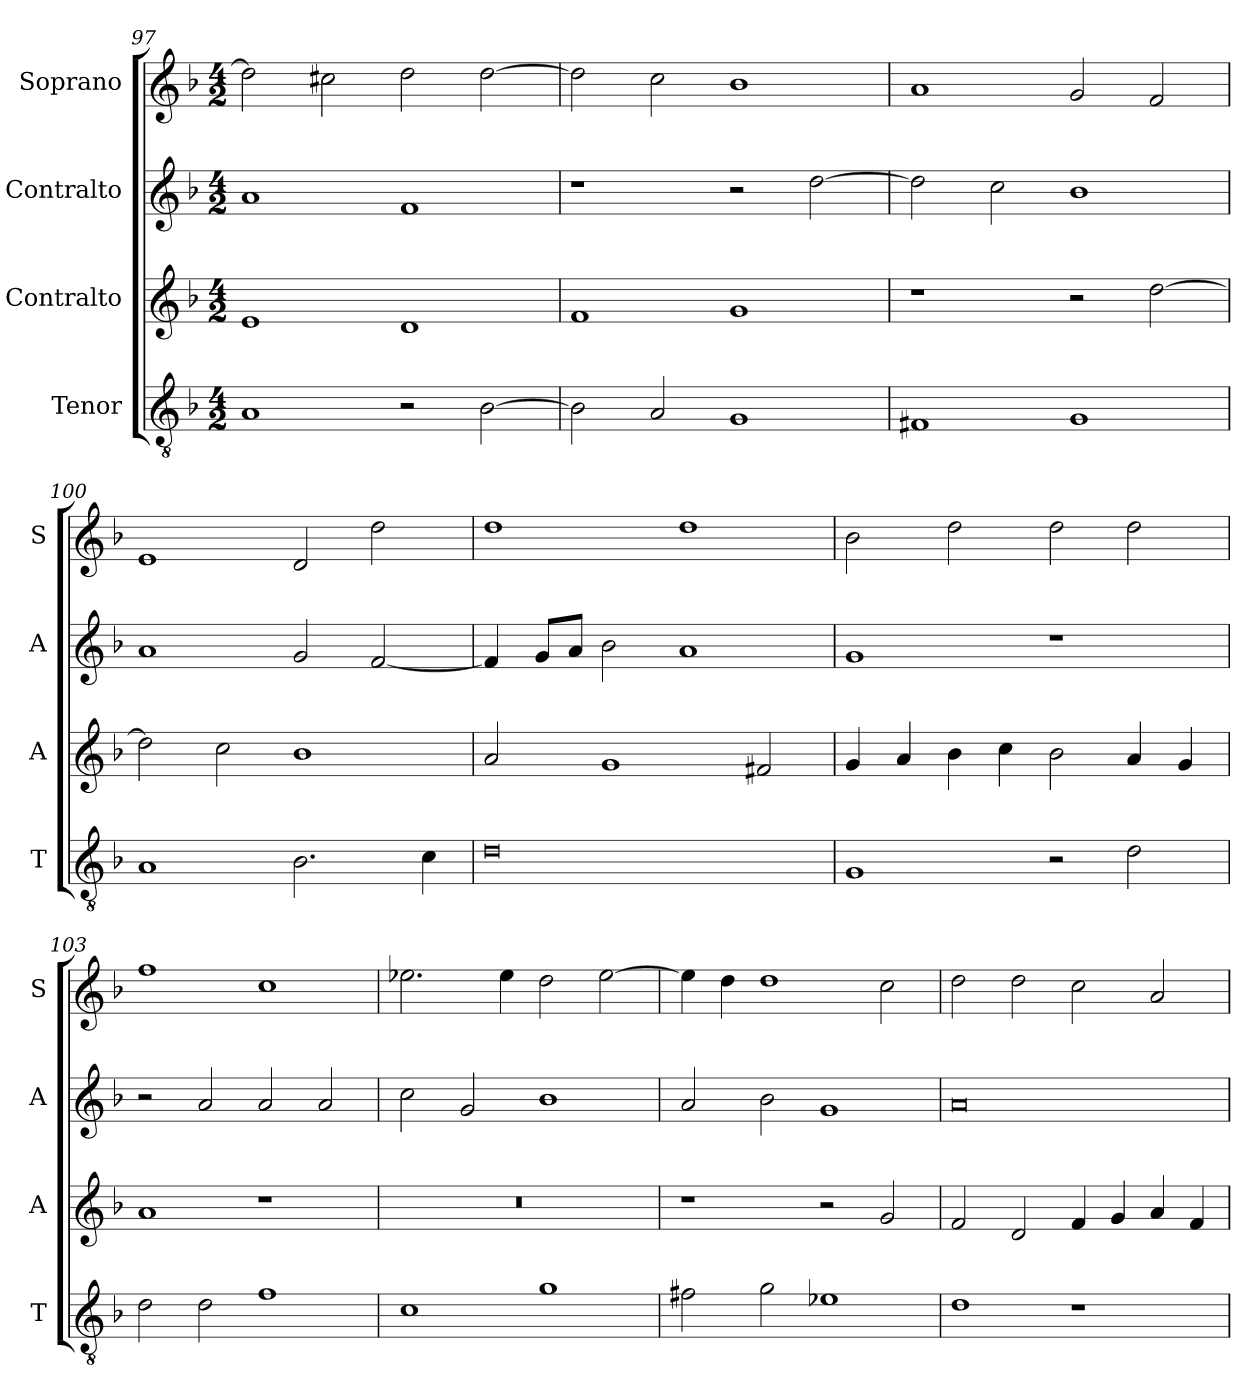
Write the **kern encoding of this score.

**kern	**kern	**kern	**kern
*part4	*part3	*part2	*part1
*staff4	*staff3	*staff2	*staff1
*I"Tenor	*I"Contralto	*I"Contralto	*I"Soprano
*I'T	*I'A	*I'A	*I'S
*clefGv2	*clefG2	*clefG2	*clefG2
*k[b-]	*k[b-]	*k[b-]	*k[b-]
*G:dor	*G:dor	*G:dor	*G:dor
*M4/2	*M4/2	*M4/2	*M4/2
=97	=97	=97	=97
1A	1e	1a	2dd]
.	.	.	2cc#X
2r	1d	1f	2dd
[2B-	.	.	[2dd
=98	=98	=98	=98
2B-]	1f	1r	2dd]
2A	.	.	2cc
1G	1g	2r	1b-
.	.	[2dd	.
=99	=99	=99	=99
1F#X	1r	2dd]	1a
.	.	2cc	.
1G	2r	1b-	2g
.	[2dd	.	2f
=100	=100	=100	=100
1A	2dd]	1a	1e
.	2cc	.	.
2.B-	1b-	2g	2d
.	.	[2f	2dd
4c	.	.	.
=101	=101	=101	=101
0d	2a	4f]	1dd
.	.	8g/L	.
.	.	8a/J	.
.	1g	2b-	.
.	.	1a	1dd
.	2f#X	.	.
=102	=102	=102	=102
1G	4g	1g	2b-
.	4a	.	.
.	4b-	.	2dd
.	4cc	.	.
2r	2b-	1r	2dd
2d	4a	.	2dd
.	4g	.	.
=103	=103	=103	=103
2d	1a	2r	1ff
2d	.	2a	.
1f	1r	2a	1cc
.	.	2a	.
=104	=104	=104	=104
1c	0r	2cc	2.ee-X
.	.	2g	.
.	.	.	4ee-
1g	.	1b-	2dd
.	.	.	[2ee-
=105	=105	=105	=105
2f#X	1r	2a	4ee-]
.	.	.	4dd
2g	.	2b-	1dd
1e-X	2r	1g	.
.	2g	.	2cc
=106	=106	=106	=106
1d	2f	0a	2dd
.	2d	.	2dd
1r	4f	.	2cc
.	4g	.	.
.	4a	.	2a
.	4f	.	.
=	=	=	=
*-	*-	*-	*-
